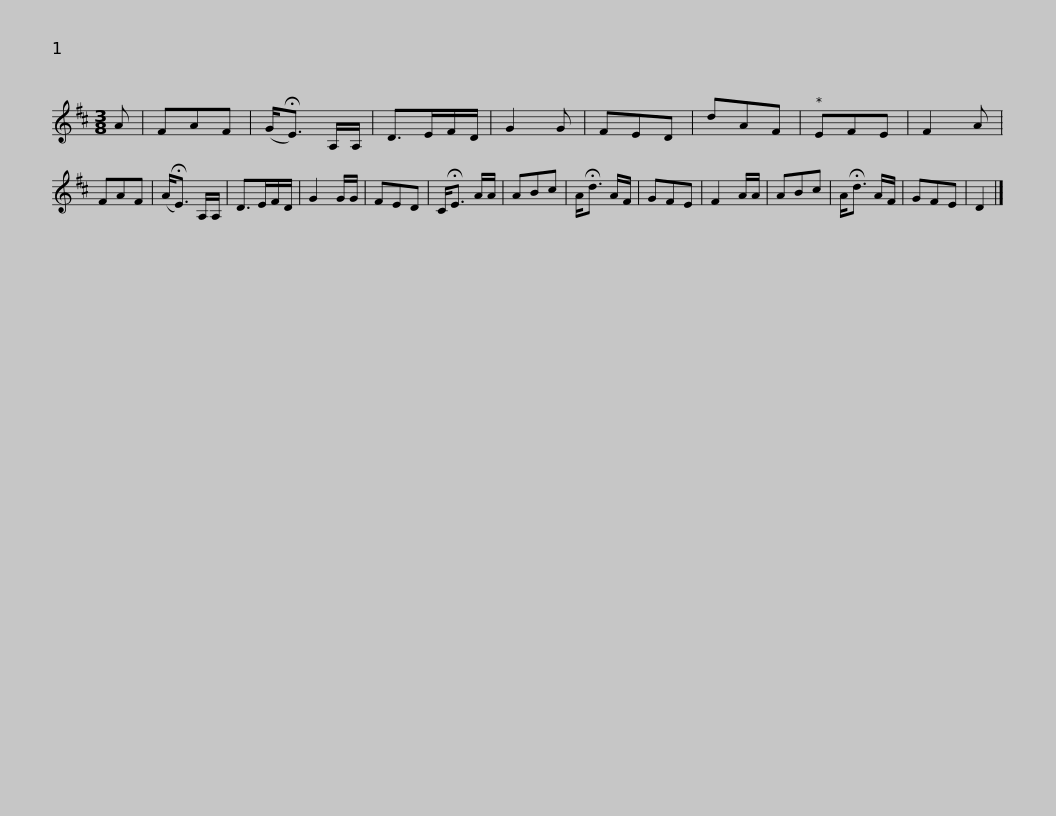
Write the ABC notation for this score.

X:1
L:1/8
M:3/8
I:linebreak $
K:D
V:1 treble
V:1
 A | FAF | (G<!fermata!E) A,/A,/ | D>EF/D/ | G2 G | %5
 FED | dAF | EFE | F2 A | FAF | %10
 (A<!fermata!E) A,/A,/ | D>EF/D/ |$ G2 G/G/ | FED | C<!fermata!E A/A/ | %15
 ABc | A<!fermata!d A/F/ | GFE | F2 A/A/ | ABc | %20
 A<!fermata!d A/F/ | GFE | D2 |] %23
